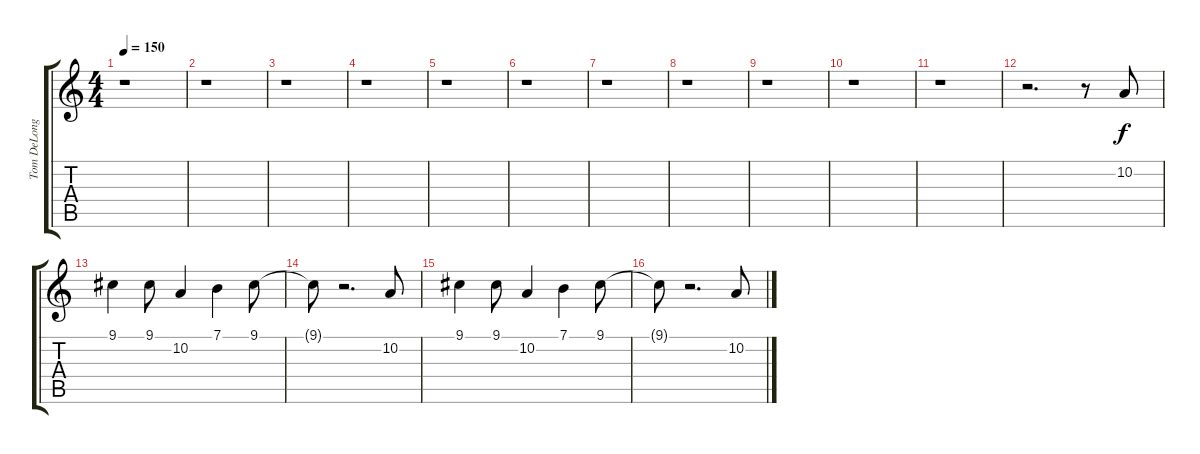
\track ("Tom DeLonges(voice)" "Tom DeLong") {instrument clarinet}
\staff {score tabs}
\tuning (E4 B3 G3 D3 A2 E2) {hide}
\ts (4 4)
\tempo 150
\clef g2
\ks c
r.1{dy f instrument clarinet} |
r.1 |
r.1 |
r.1 |
r.1 |
r.1 |
r.1 |
r.1 |
r.1 |
r.1 |
r.1 |
r.2{d} r.8 10.2.8 |
9.1.4 9.1.8 10.2.4 7.1.4 9.1.8 |
9.1{t}.8 r.2{d} 10.2.8 |
9.1.4 9.1.8 10.2.4 7.1.4 9.1.8 |
9.1{t}.8 r.2{d} 10.2.8
